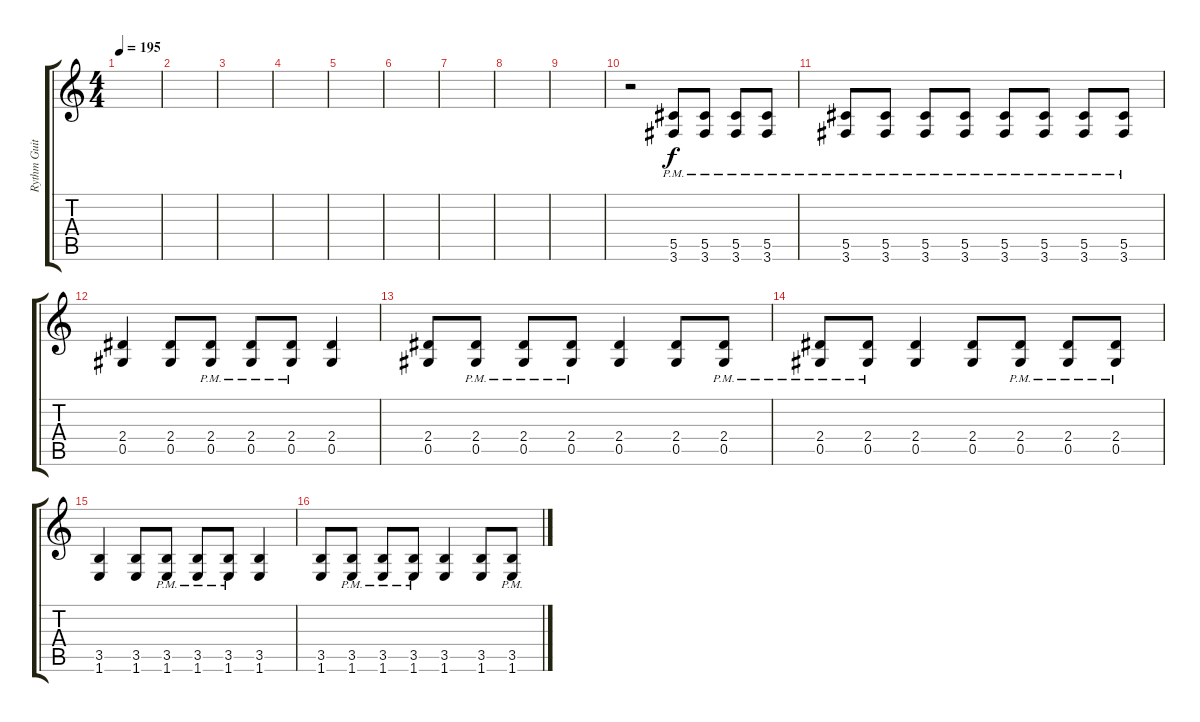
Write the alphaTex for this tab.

\track ("Rythm Guitar" "Rythm Guit") {instrument distortionguitar}
\staff {score tabs}
\tuning (Eb4 Bb3 Gb3 Db3 Ab2 Eb2) {hide}
\ts (4 4)
\tempo 195
\clef g2
\ks c
|
|
|
|
|
|
|
|
|
r.2 (5.5{pm} 3.6{pm}).8 (5.5{pm} 3.6{pm}).8 (5.5{pm} 3.6{pm}).8 (5.5{pm} 3.6{pm}).8 |
(5.5{pm} 3.6{pm}).8 (5.5{pm} 3.6{pm}).8 (5.5{pm} 3.6{pm}).8 (5.5{pm} 3.6{pm}).8 (5.5{pm} 3.6{pm}).8 (5.5{pm} 3.6{pm}).8 (5.5{pm} 3.6{pm}).8 (5.5{pm} 3.6{pm}).8 |
(2.4 0.5).4 (2.4 0.5).8 (2.4{pm} 0.5{pm}).8 (2.4{pm} 0.5{pm}).8 (2.4{pm} 0.5{pm}).8 (2.4 0.5).4 |
(2.4 0.5).8 (2.4{pm} 0.5{pm}).8 (2.4{pm} 0.5{pm}).8 (2.4{pm} 0.5{pm}).8 (2.4 0.5).4 (2.4 0.5).8 (2.4{pm} 0.5{pm}).8 |
(2.4{pm} 0.5{pm}).8 (2.4{pm} 0.5{pm}).8 (2.4 0.5).4 (2.4 0.5).8 (2.4{pm} 0.5{pm}).8 (2.4{pm} 0.5{pm}).8 (2.4{pm} 0.5{pm}).8 |
(3.5 1.6).4 (3.5 1.6).8 (3.5{pm} 1.6{pm}).8 (3.5{pm} 1.6{pm}).8 (3.5{pm} 1.6{pm}).8 (3.5 1.6).4 |
(3.5 1.6).8 (3.5{pm} 1.6{pm}).8 (3.5{pm} 1.6{pm}).8 (3.5{pm} 1.6{pm}).8 (3.5 1.6).4 (3.5 1.6).8 (3.5{pm} 1.6{pm}).8
